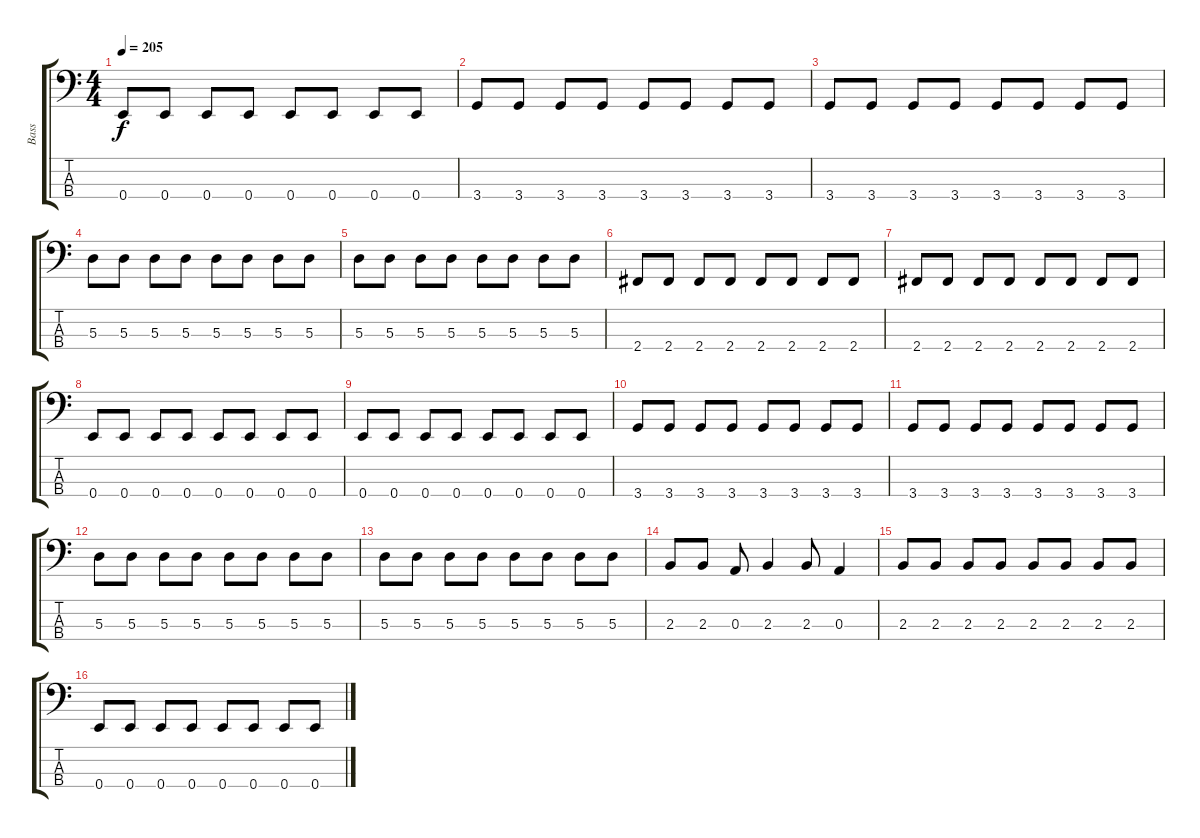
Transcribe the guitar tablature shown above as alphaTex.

\track ("Bass" "Bass") {instrument acousticguitarnylon}
\staff {score tabs}
\tuning (G2 D2 A1 E1) {hide}
\ts (4 4)
\tempo 205
\clef f4
\ks c
0.4.8{dy f} 0.4.8 0.4.8 0.4.8 0.4.8 0.4.8 0.4.8 0.4.8 |
3.4.8 3.4.8 3.4.8 3.4.8 3.4.8 3.4.8 3.4.8 3.4.8 |
3.4.8 3.4.8 3.4.8 3.4.8 3.4.8 3.4.8 3.4.8 3.4.8 |
5.3.8 5.3.8 5.3.8 5.3.8 5.3.8 5.3.8 5.3.8 5.3.8 |
5.3.8 5.3.8 5.3.8 5.3.8 5.3.8 5.3.8 5.3.8 5.3.8 |
2.4.8 2.4.8 2.4.8 2.4.8 2.4.8 2.4.8 2.4.8 2.4.8 |
2.4.8 2.4.8 2.4.8 2.4.8 2.4.8 2.4.8 2.4.8 2.4.8 |
0.4.8 0.4.8 0.4.8 0.4.8 0.4.8 0.4.8 0.4.8 0.4.8 |
0.4.8 0.4.8 0.4.8 0.4.8 0.4.8 0.4.8 0.4.8 0.4.8 |
3.4.8 3.4.8 3.4.8 3.4.8 3.4.8 3.4.8 3.4.8 3.4.8 |
3.4.8 3.4.8 3.4.8 3.4.8 3.4.8 3.4.8 3.4.8 3.4.8 |
5.3.8 5.3.8 5.3.8 5.3.8 5.3.8 5.3.8 5.3.8 5.3.8 |
5.3.8 5.3.8 5.3.8 5.3.8 5.3.8 5.3.8 5.3.8 5.3.8 |
2.3.8 2.3.8 0.3.8 2.3.4 2.3.8 0.3.4 |
2.3.8 2.3.8 2.3.8 2.3.8 2.3.8 2.3.8 2.3.8 2.3.8 |
0.4.8 0.4.8 0.4.8 0.4.8 0.4.8 0.4.8 0.4.8 0.4.8
